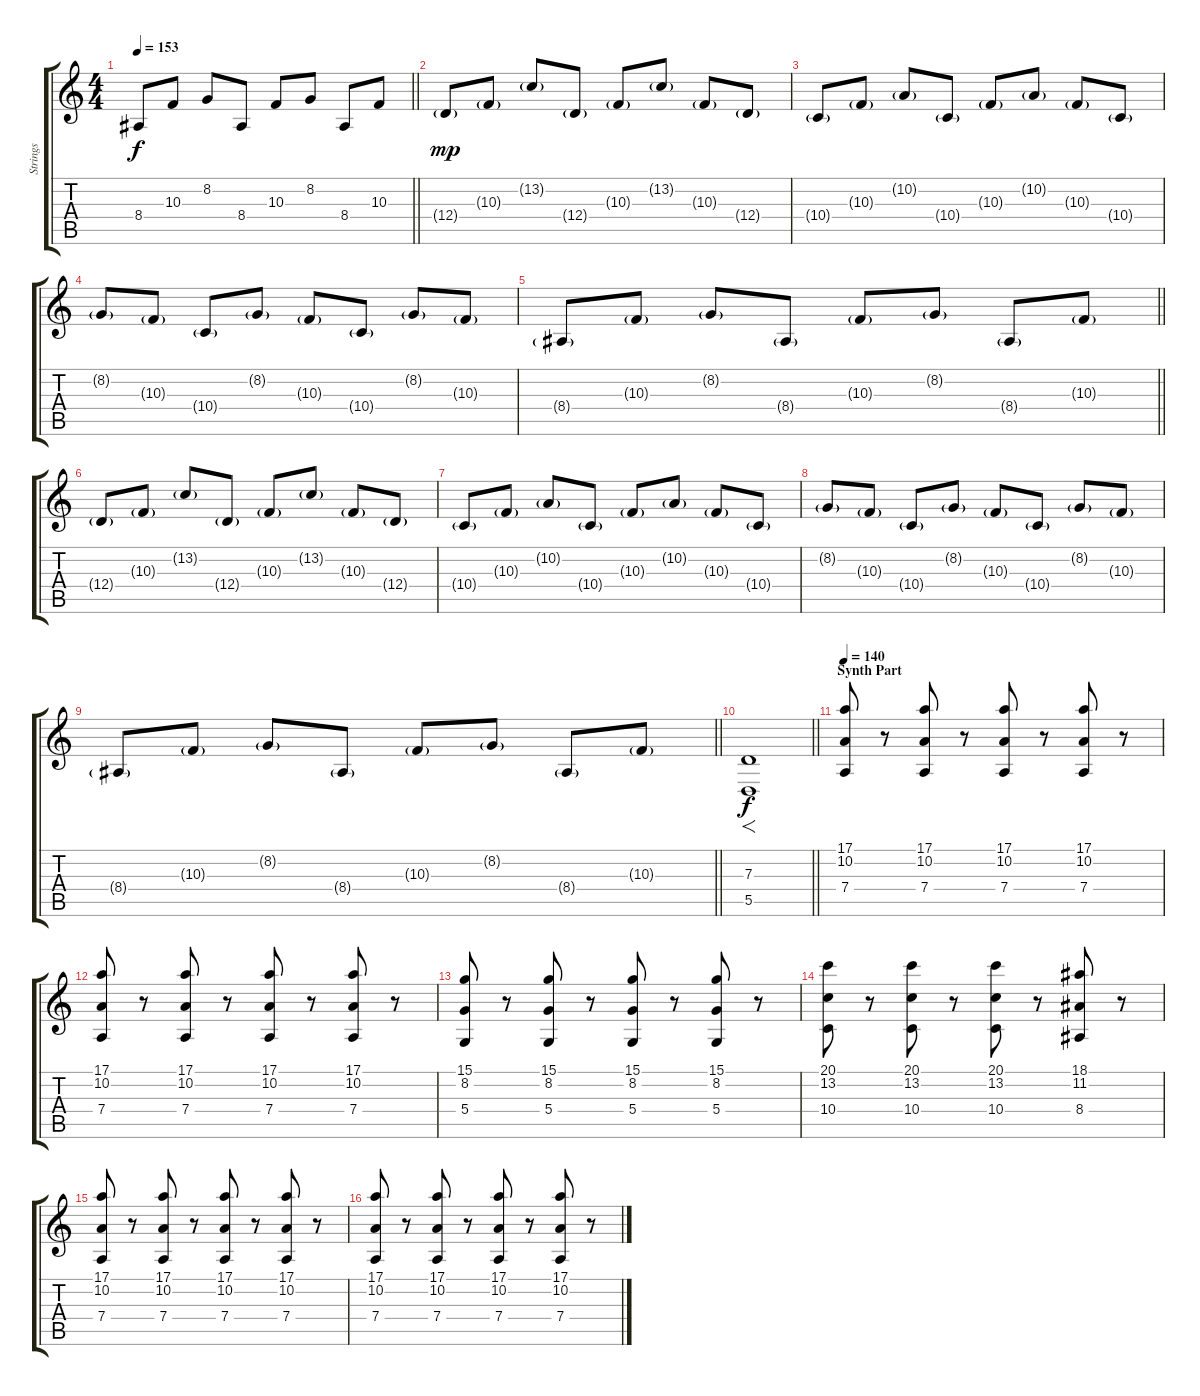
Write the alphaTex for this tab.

\track ("Strings" "Strings") {instrument stringensemble1}
\staff {score tabs}
\tuning (E4 B3 G3 D3 A2 D2) {hide}
\ts (4 4)
\tempo 153
\clef g2
\barLineRight lightlight
\ks c
8.4.8{dy f} 10.3.8 8.2.8 8.4.8 10.3.8 8.2.8 8.4.8 10.3.8 |
12.4{g}.8{dy mp} 10.3{g}.8 13.2{g}.8 12.4{g}.8 10.3{g}.8 13.2{g}.8 10.3{g}.8 12.4{g}.8 |
10.4{g}.8 10.3{g}.8 10.2{g}.8 10.4{g}.8 10.3{g}.8 10.2{g}.8 10.3{g}.8 10.4{g}.8 |
8.2{g}.8 10.3{g}.8 10.4{g}.8 8.2{g}.8 10.3{g}.8 10.4{g}.8 8.2{g}.8 10.3{g}.8 |
\barLineRight lightlight
8.4{g}.8 10.3{g}.8 8.2{g}.8 8.4{g}.8 10.3{g}.8 8.2{g}.8 8.4{g}.8 10.3{g}.8 |
12.4{g}.8 10.3{g}.8 13.2{g}.8 12.4{g}.8 10.3{g}.8 13.2{g}.8 10.3{g}.8 12.4{g}.8 |
10.4{g}.8 10.3{g}.8 10.2{g}.8 10.4{g}.8 10.3{g}.8 10.2{g}.8 10.3{g}.8 10.4{g}.8 |
8.2{g}.8 10.3{g}.8 10.4{g}.8 8.2{g}.8 10.3{g}.8 10.4{g}.8 8.2{g}.8 10.3{g}.8 |
\barLineRight lightlight
8.4{g}.8 10.3{g}.8 8.2{g}.8 8.4{g}.8 10.3{g}.8 8.2{g}.8 8.4{g}.8 10.3{g}.8 |
\barLineRight lightlight
(7.3 5.5).1{f dy f} |
\section ("" "Synth Part")
\tempo 140
(17.1 10.2 7.4).8 r.8 (17.1 10.2 7.4).8 r.8 (17.1 10.2 7.4).8 r.8 (17.1 10.2 7.4).8 r.8 |
(17.1 10.2 7.4).8 r.8 (17.1 10.2 7.4).8 r.8 (17.1 10.2 7.4).8 r.8 (17.1 10.2 7.4).8 r.8 |
(15.1 8.2 5.4).8 r.8 (15.1 8.2 5.4).8 r.8 (15.1 8.2 5.4).8 r.8 (15.1 8.2 5.4).8 r.8 |
(20.1 13.2 10.4).8 r.8 (20.1 13.2 10.4).8 r.8 (20.1 13.2 10.4).8 r.8 (18.1 11.2 8.4).8 r.8 |
(17.1 10.2 7.4).8 r.8 (17.1 10.2 7.4).8 r.8 (17.1 10.2 7.4).8 r.8 (17.1 10.2 7.4).8 r.8 |
(17.1 10.2 7.4).8 r.8 (17.1 10.2 7.4).8 r.8 (17.1 10.2 7.4).8 r.8 (17.1 10.2 7.4).8 r.8
